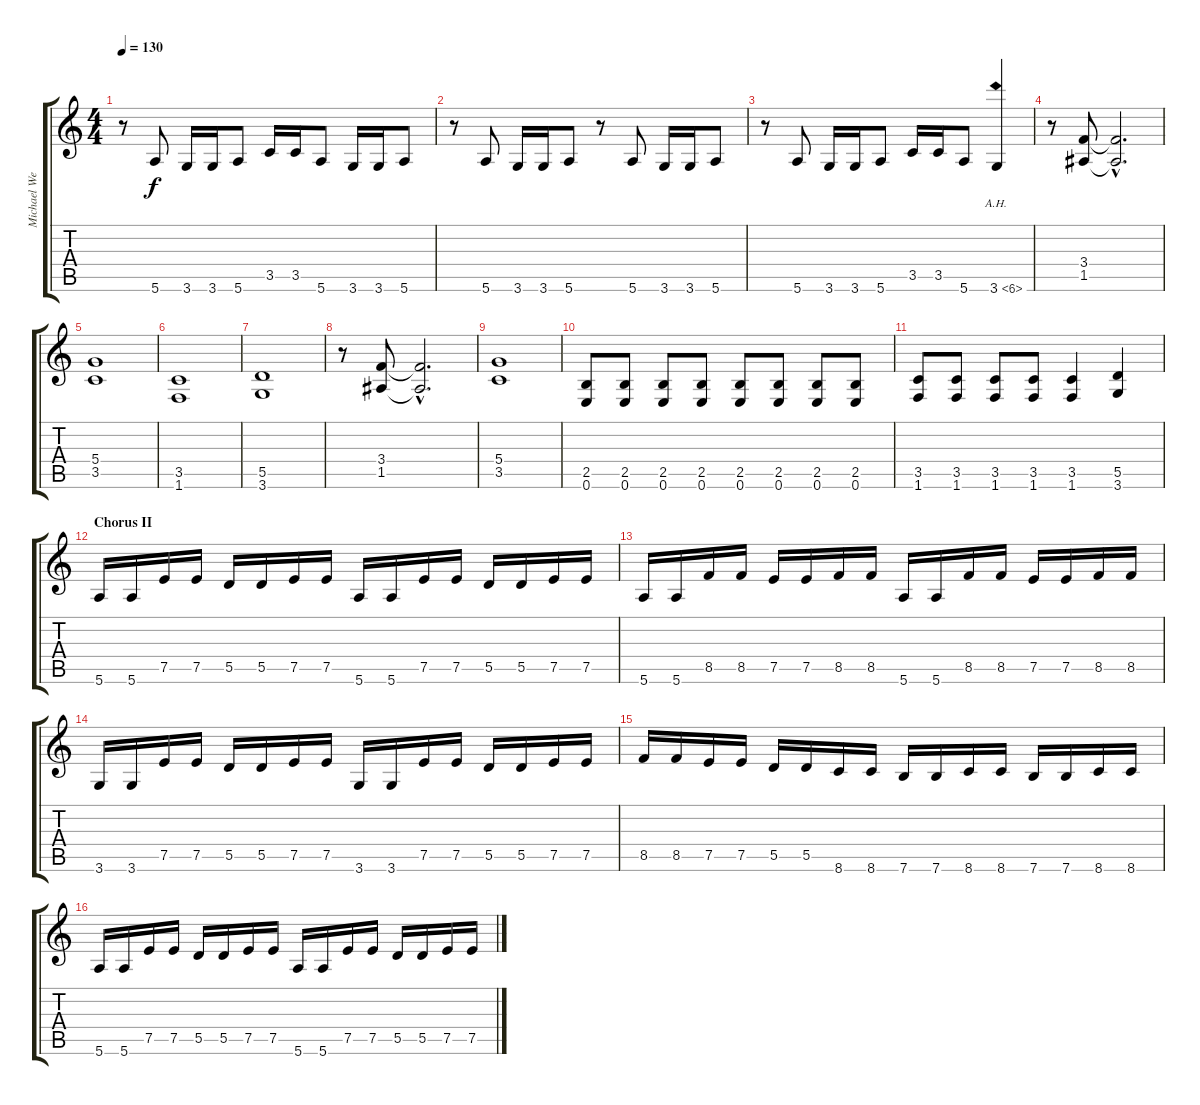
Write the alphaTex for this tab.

\track ("Michael Weikath" "Michael We") {instrument overdrivenguitar}
\staff {score tabs}
\tuning (E4 B3 G3 D3 A2 E2) {hide}
\ts (4 4)
\tempo 130
\clef g2
\ks c
r.8{dy f} 5.6.8 3.6.16 3.6.16 5.6.8 3.5.16 3.5.16 5.6.8 3.6.16 3.6.16 5.6.8 |
r.8 5.6.8 3.6.16 3.6.16 5.6.8 r.8 5.6.8 3.6.16 3.6.16 5.6.8 |
r.8 5.6.8 3.6.16 3.6.16 5.6.8 3.5.16 3.5.16 5.6.8 3.6{ah 3}.4 |
r.8 (3.4 1.5).8 (3.4{hac t} 1.5{hac t}).2{d} |
(5.4 3.5).1 |
(3.5 1.6).1 |
(5.5 3.6).1 |
r.8 (3.4 1.5).8 (3.4{hac t} 1.5{hac t}).2{d} |
(5.4 3.5).1 |
(2.5 0.6).8 (2.5 0.6).8 (2.5 0.6).8 (2.5 0.6).8 (2.5 0.6).8 (2.5 0.6).8 (2.5 0.6).8 (2.5 0.6).8 |
(3.5 1.6).8 (3.5 1.6).8 (3.5 1.6).8 (3.5 1.6).8 (3.5 1.6).4 (5.5 3.6).4 |
\section ("" "Chorus II")
5.6.16 5.6.16 7.5.16 7.5.16 5.5.16 5.5.16 7.5.16 7.5.16 5.6.16 5.6.16 7.5.16 7.5.16 5.5.16 5.5.16 7.5.16 7.5.16 |
5.6.16 5.6.16 8.5.16 8.5.16 7.5.16 7.5.16 8.5.16 8.5.16 5.6.16 5.6.16 8.5.16 8.5.16 7.5.16 7.5.16 8.5.16 8.5.16 |
3.6.16 3.6.16 7.5.16 7.5.16 5.5.16 5.5.16 7.5.16 7.5.16 3.6.16 3.6.16 7.5.16 7.5.16 5.5.16 5.5.16 7.5.16 7.5.16 |
8.5.16 8.5.16 7.5.16 7.5.16 5.5.16 5.5.16 8.6.16 8.6.16 7.6.16 7.6.16 8.6.16 8.6.16 7.6.16 7.6.16 8.6.16 8.6.16 |
5.6.16 5.6.16 7.5.16 7.5.16 5.5.16 5.5.16 7.5.16 7.5.16 5.6.16 5.6.16 7.5.16 7.5.16 5.5.16 5.5.16 7.5.16 7.5.16
